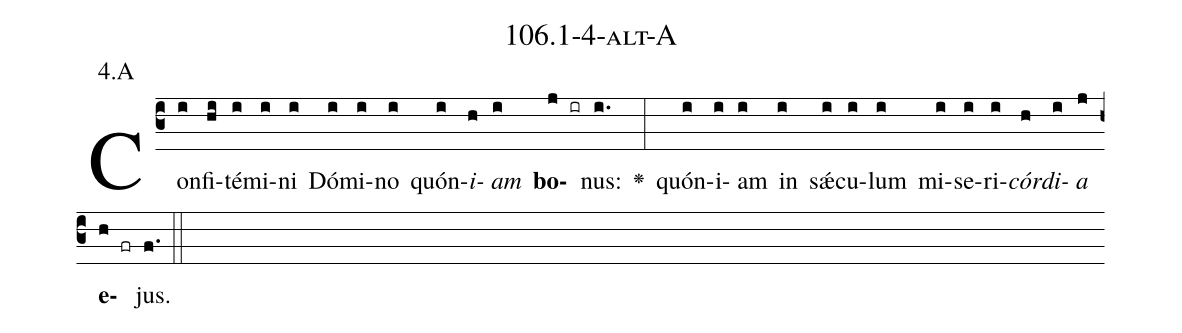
name: 106.1-4-alt-A;
annotation: 4.A;
%%
(c3)Con(i)fi(hi)té(i)mi(i)ni(i) Dó(i)mi(i)no(i) quón(i)<i>i</i>(h)<i>am</i>(i) <b>bo</b>(j ir)nus:(i.) <v>\greheightstar</v>(:) quón(i)i(i)am(i) in(i) sǽ(i)cu(i)lum(i) mi(i)se(i)ri(i)<i>cór</i>(h)<i>di</i>(i)<i>a</i>(j) <b>e</b>(h fr)jus.(f.) (::)


%E(i) u(h) o(i) u(j) a(h) e.(f.) (::)
